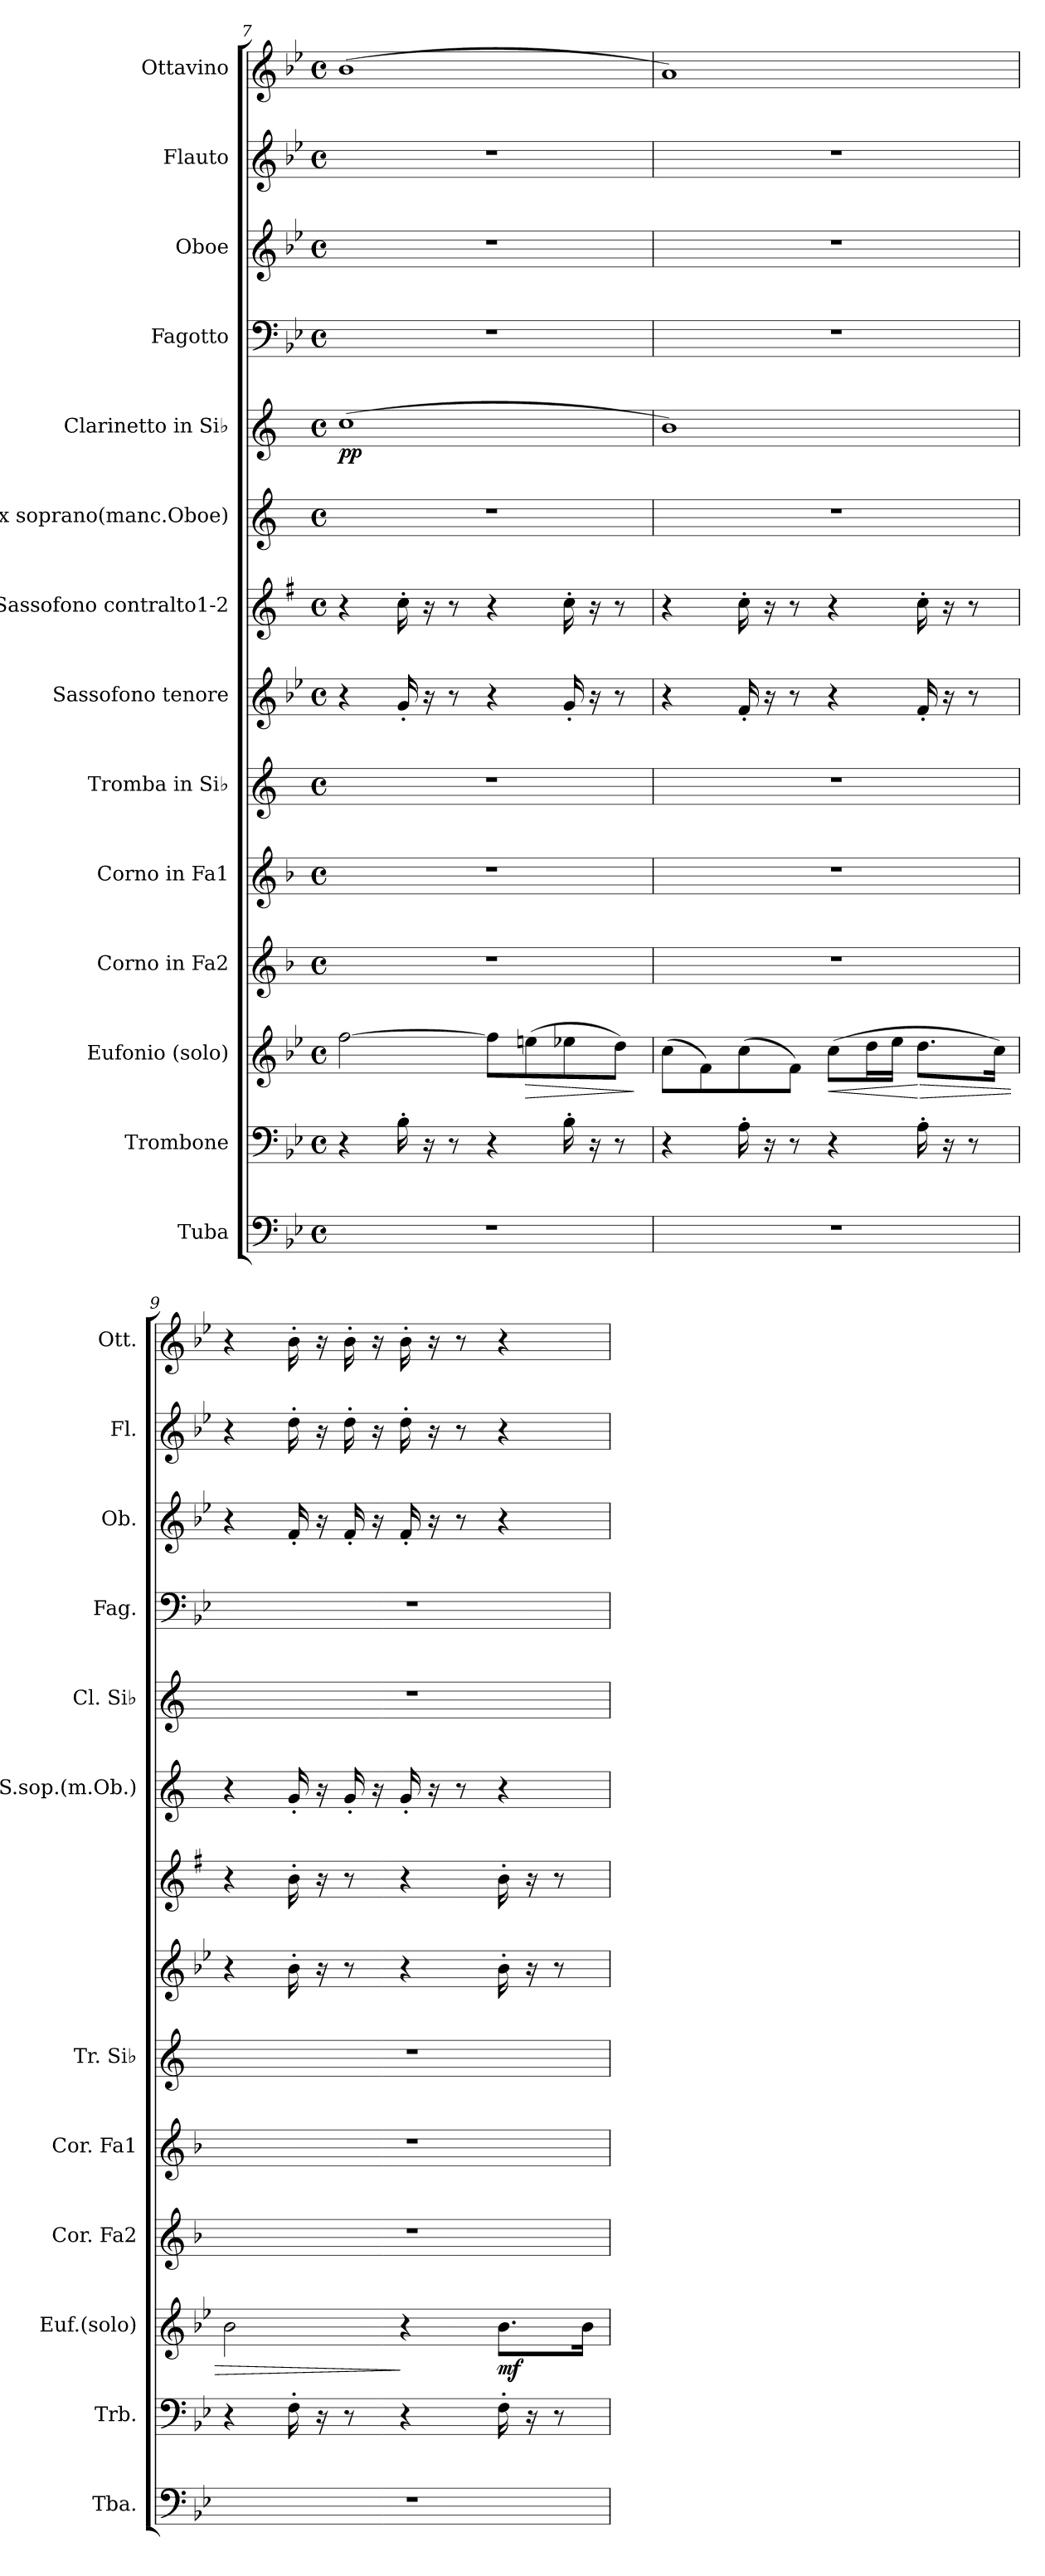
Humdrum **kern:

**kern	**kern	**kern	**dynam	**kern	**kern	**kern	**kern	**kern	**kern	**kern	**dynam	**kern	**kern	**kern	**kern
*part14	*part13	*part12	*part12	*part11	*part10	*part9	*part8	*part7	*part6	*part5	*part5	*part4	*part3	*part2	*part1
*staff14	*staff13	*staff12	*staff12	*staff11	*staff10	*staff9	*staff8	*staff7	*staff6	*staff5	*staff5	*staff4	*staff3	*staff2	*staff1
*I"Tuba	*I"Trombone	*I"Eufonio (solo)	*	*I"Corno in Fa2	*I"Corno in Fa1	*I"Tromba in Si♭	*I"Sassofono tenore	*I"Sassofono contralto1-2	*I"Sax soprano(manc.Oboe)	*I"Clarinetto in Si♭	*	*I"Fagotto	*I"Oboe	*I"Flauto	*I"Ottavino
*I'Tba.	*I'Trb.	*I'Euf.(solo)	*	*I'Cor. Fa2	*I'Cor. Fa1	*I'Tr. Si♭	*	*	*I'S.sop.(m.Ob.)	*I'Cl. Si♭	*	*I'Fag.	*I'Ob.	*I'Fl.	*I'Ott.
*clefF4	*clefF4	*clefG2	*	*clefG2	*clefG2	*clefG2	*clefG2	*clefG2	*clefG2	*clefG2	*	*clefF4	*clefG2	*clefG2	*clefG2
*	*	*ITrd8c14	*	*ITrd4c7	*ITrd4c7	*ITrd1c2	*ITrd8c14	*ITrd5c9	*ITrd1c2	*ITrd1c2	*	*	*	*	*ITrd-7c-12
*k[b-e-]	*k[b-e-]	*k[b-e-]	*	*k[b-e-]	*k[b-e-]	*k[b-e-]	*k[b-e-]	*k[b-e-]	*k[b-e-]	*k[b-e-]	*	*k[b-e-]	*k[b-e-]	*k[b-e-]	*k[b-e-]
*M4/4	*M4/4	*M4/4	*	*M4/4	*M4/4	*M4/4	*M4/4	*M4/4	*M4/4	*M4/4	*	*M4/4	*M4/4	*M4/4	*M4/4
*met(c)	*met(c)	*met(c)	*	*met(c)	*met(c)	*met(c)	*met(c)	*met(c)	*met(c)	*met(c)	*	*met(c)	*met(c)	*met(c)	*met(c)
=7	=7	=7	=7	=7	=7	=7	=7	=7	=7	=7	=7	=7	=7	=7	=7
!	!	!	!	!	!	!	!	!	!	!	!LO:DY:b	!	!	!	!
1r	4r	[2f\	.	1r	1r	1r	4r	4r	1r	(>1b-	pp	1r	1r	1r	(>1bb-
.	16B-'\	.	.	.	.	.	16G'/	16e-'\	.	.	.	.	.	.	.
.	16r	.	.	.	.	.	16r	16r	.	.	.	.	.	.	.
.	8r	.	.	.	.	.	8r	8r	.	.	.	.	.	.	.
.	4r	8f\L]	.	.	.	.	4r	4r	.	.	.	.	.	.	.
!	!	!	!LO:HP:b	!	!	!	!	!	!	!	!	!	!	!	!
.	.	(>8en\	>	.	.	.	.	.	.	.	.	.	.	.	.
.	16B-'\	8e-X\	.	.	.	.	16G'/	16e-'\	.	.	.	.	.	.	.
.	16r	.	.	.	.	.	16r	16r	.	.	.	.	.	.	.
.	8r	8d\J)	.	.	.	.	8r	8r	.	.	.	.	.	.	.
.	.	.	]	.	.	.	.	.	.	.	.	.	.	.	.
=8	=8	=8	=8	=8	=8	=8	=8	=8	=8	=8	=8	=8	=8	=8	=8
1r	4r	(>8c\L	.	1r	1r	1r	4r	4r	1r	1a)	.	1r	1r	1r	1aa)
.	.	8F\)	.	.	.	.	.	.	.	.	.	.	.	.	.
.	16A'\	(>8c\	.	.	.	.	16F'/	16e-'\	.	.	.	.	.	.	.
.	16r	.	.	.	.	.	16r	16r	.	.	.	.	.	.	.
.	8r	8F\J)	.	.	.	.	8r	8r	.	.	.	.	.	.	.
!	!	!	!LO:HP:b	!	!	!	!	!	!	!	!	!	!	!	!
.	4r	(>8c\L	<	.	.	.	4r	4r	.	.	.	.	.	.	.
.	.	16d\L	.	.	.	.	.	.	.	.	.	.	.	.	.
.	.	16e-\JJ	.	.	.	.	.	.	.	.	.	.	.	.	.
!	!	!	!LO:HP:n=1:b	!	!	!	!	!	!	!	!	!	!	!	!
.	16A'\	8.d\L	[ >	.	.	.	16F'/	16e-'\	.	.	.	.	.	.	.
.	16r	.	.	.	.	.	16r	16r	.	.	.	.	.	.	.
.	8r	.	.	.	.	.	8r	8r	.	.	.	.	.	.	.
.	.	16c\Jk)	.	.	.	.	.	.	.	.	.	.	.	.	.
=9	=9	=9	=9	=9	=9	=9	=9	=9	=9	=9	=9	=9	=9	=9	=9
1r	4r	2B-\	.	1r	1r	1r	4r	4r	4r	1r	.	1r	4r	4r	4r
.	16F'\	.	.	.	.	.	16B-'\	16d'\	16f'/	.	.	.	16f'/	16dd'\	16bb-'\
.	16r	.	.	.	.	.	16r	16r	16r	.	.	.	16r	16r	16r
.	8r	.	.	.	.	.	8r	8r	16f'/	.	.	.	16f'/	16dd'\	16bb-'\
.	.	.	.	.	.	.	.	.	16r	.	.	.	16r	16r	16r
.	4r	4r	]	.	.	.	4r	4r	16f'/	.	.	.	16f'/	16dd'\	16bb-'\
.	.	.	.	.	.	.	.	.	16r	.	.	.	16r	16r	16r
.	.	.	.	.	.	.	.	.	8r	.	.	.	8r	8r	8r
!	!	!	!LO:DY:b	!	!	!	!	!	!	!	!	!	!	!	!
.	16F'\	8.B-\L	mf	.	.	.	16B-'\	16d'\	4r	.	.	.	4r	4r	4r
.	16r	.	.	.	.	.	16r	16r	.	.	.	.	.	.	.
.	8r	.	.	.	.	.	8r	8r	.	.	.	.	.	.	.
.	.	16B-\Jk	.	.	.	.	.	.	.	.	.	.	.	.	.
=	=	=	=	=	=	=	=	=	=	=	=	=	=	=	=
*-	*-	*-	*-	*-	*-	*-	*-	*-	*-	*-	*-	*-	*-	*-	*-
